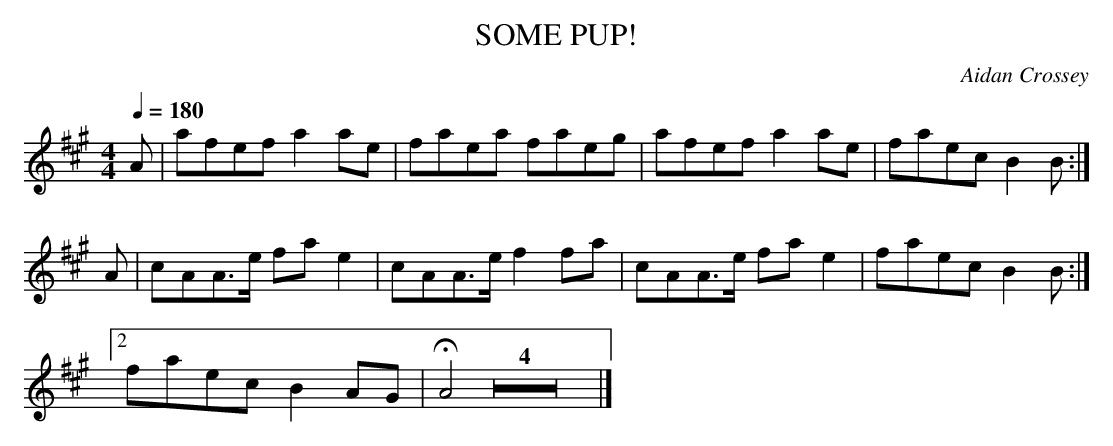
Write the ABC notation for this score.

X:1
T:SOME PUP!
C:Aidan Crossey
M:4/4
Q:1/4=180
L:1/8
K:A Major
A|afef a2 ae|faea faeg|afef a2 ae|faec B2 B:|
A|cAA>e fa e2|cAA>e f2 fa|cAA>e fa e2|faec B2B :|
[2 faec B2AG|HA4Z4|]
\'a0
